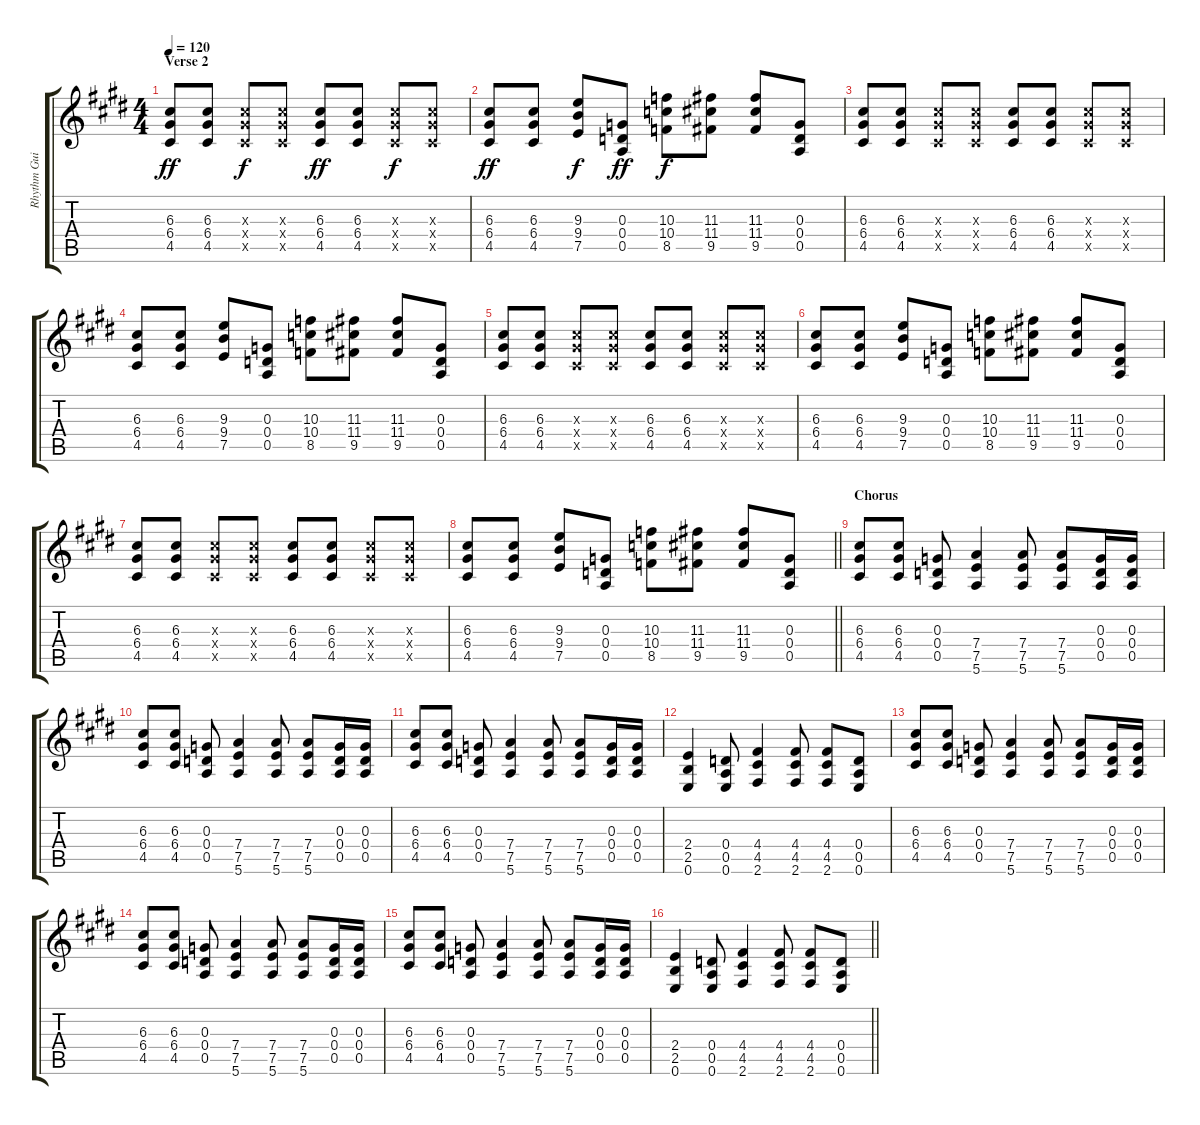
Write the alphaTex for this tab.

\track ("Rhythm Guitar" "Rhythm Gui") {instrument distortionguitar}
\staff {score tabs}
\tuning (E4 B3 G3 D3 A2 E2) {hide}
\ts (4 4)
\section ("" "Verse 2")
\tempo 120
\clef g2
\ks e
(6.3 6.4 4.5).8{dy ff instrument overdrivenguitar} (6.3 6.4 4.5).8 (6.3{x} 6.4{x} 4.5{x}).8{dy f} (6.3{x} 6.4{x} 4.5{x}).8 (6.3 6.4 4.5).8{dy ff} (6.3 6.4 4.5).8 (6.3{x} 6.4{x} 4.5{x}).8{dy f} (6.3{x} 6.4{x} 4.5{x}).8 |
(6.3 6.4 4.5).8{dy ff} (6.3 6.4 4.5).8 (9.3 9.4 7.5).8{dy f} (0.3 0.4 0.5).8{dy ff} (10.3 10.4 8.5).8{dy f} (11.3 11.4 9.5).8 (11.3 11.4 9.5).8 (0.3 0.4 0.5).8 |
(6.3 6.4 4.5).8 (6.3 6.4 4.5).8 (6.3{x} 6.4{x} 4.5{x}).8 (6.3{x} 6.4{x} 4.5{x}).8 (6.3 6.4 4.5).8 (6.3 6.4 4.5).8 (6.3{x} 6.4{x} 4.5{x}).8 (6.3{x} 6.4{x} 4.5{x}).8 |
(6.3 6.4 4.5).8 (6.3 6.4 4.5).8 (9.3 9.4 7.5).8 (0.3 0.4 0.5).8 (10.3 10.4 8.5).8 (11.3 11.4 9.5).8 (11.3 11.4 9.5).8 (0.3 0.4 0.5).8 |
(6.3 6.4 4.5).8 (6.3 6.4 4.5).8 (6.3{x} 6.4{x} 4.5{x}).8 (6.3{x} 6.4{x} 4.5{x}).8 (6.3 6.4 4.5).8 (6.3 6.4 4.5).8 (6.3{x} 6.4{x} 4.5{x}).8 (6.3{x} 6.4{x} 4.5{x}).8 |
(6.3 6.4 4.5).8 (6.3 6.4 4.5).8 (9.3 9.4 7.5).8 (0.3 0.4 0.5).8 (10.3 10.4 8.5).8 (11.3 11.4 9.5).8 (11.3 11.4 9.5).8 (0.3 0.4 0.5).8 |
(6.3 6.4 4.5).8 (6.3 6.4 4.5).8 (6.3{x} 6.4{x} 4.5{x}).8 (6.3{x} 6.4{x} 4.5{x}).8 (6.3 6.4 4.5).8 (6.3 6.4 4.5).8 (6.3{x} 6.4{x} 4.5{x}).8 (6.3{x} 6.4{x} 4.5{x}).8 |
\barLineRight lightlight
(6.3 6.4 4.5).8 (6.3 6.4 4.5).8 (9.3 9.4 7.5).8 (0.3 0.4 0.5).8 (10.3 10.4 8.5).8 (11.3 11.4 9.5).8 (11.3 11.4 9.5).8 (0.3 0.4 0.5).8 |
\section ("" "Chorus")
(6.3 6.4 4.5).8{instrument distortionguitar} (6.3 6.4 4.5).8 (0.3 0.4 0.5).8 (7.4 7.5 5.6).4 (7.4 7.5 5.6).8 (7.4 7.5 5.6).8 (0.3 0.4 0.5).16 (0.3 0.4 0.5).16 |
(6.3 6.4 4.5).8 (6.3 6.4 4.5).8 (0.3 0.4 0.5).8 (7.4 7.5 5.6).4 (7.4 7.5 5.6).8 (7.4 7.5 5.6).8 (0.3 0.4 0.5).16 (0.3 0.4 0.5).16 |
(6.3 6.4 4.5).8 (6.3 6.4 4.5).8 (0.3 0.4 0.5).8 (7.4 7.5 5.6).4 (7.4 7.5 5.6).8 (7.4 7.5 5.6).8 (0.3 0.4 0.5).16 (0.3 0.4 0.5).16 |
(2.4 2.5 0.6).4 (0.4 0.5 0.6).8 (4.4 4.5 2.6).4 (4.4 4.5 2.6).8 (4.4 4.5 2.6).8 (0.4 0.5 0.6).8 |
(6.3 6.4 4.5).8 (6.3 6.4 4.5).8 (0.3 0.4 0.5).8 (7.4 7.5 5.6).4 (7.4 7.5 5.6).8 (7.4 7.5 5.6).8 (0.3 0.4 0.5).16 (0.3 0.4 0.5).16 |
(6.3 6.4 4.5).8 (6.3 6.4 4.5).8 (0.3 0.4 0.5).8 (7.4 7.5 5.6).4 (7.4 7.5 5.6).8 (7.4 7.5 5.6).8 (0.3 0.4 0.5).16 (0.3 0.4 0.5).16 |
(6.3 6.4 4.5).8 (6.3 6.4 4.5).8 (0.3 0.4 0.5).8 (7.4 7.5 5.6).4 (7.4 7.5 5.6).8 (7.4 7.5 5.6).8 (0.3 0.4 0.5).16 (0.3 0.4 0.5).16 |
\barLineRight lightlight
(2.4 2.5 0.6).4 (0.4 0.5 0.6).8 (4.4 4.5 2.6).4 (4.4 4.5 2.6).8 (4.4 4.5 2.6).8 (0.4 0.5 0.6).8
